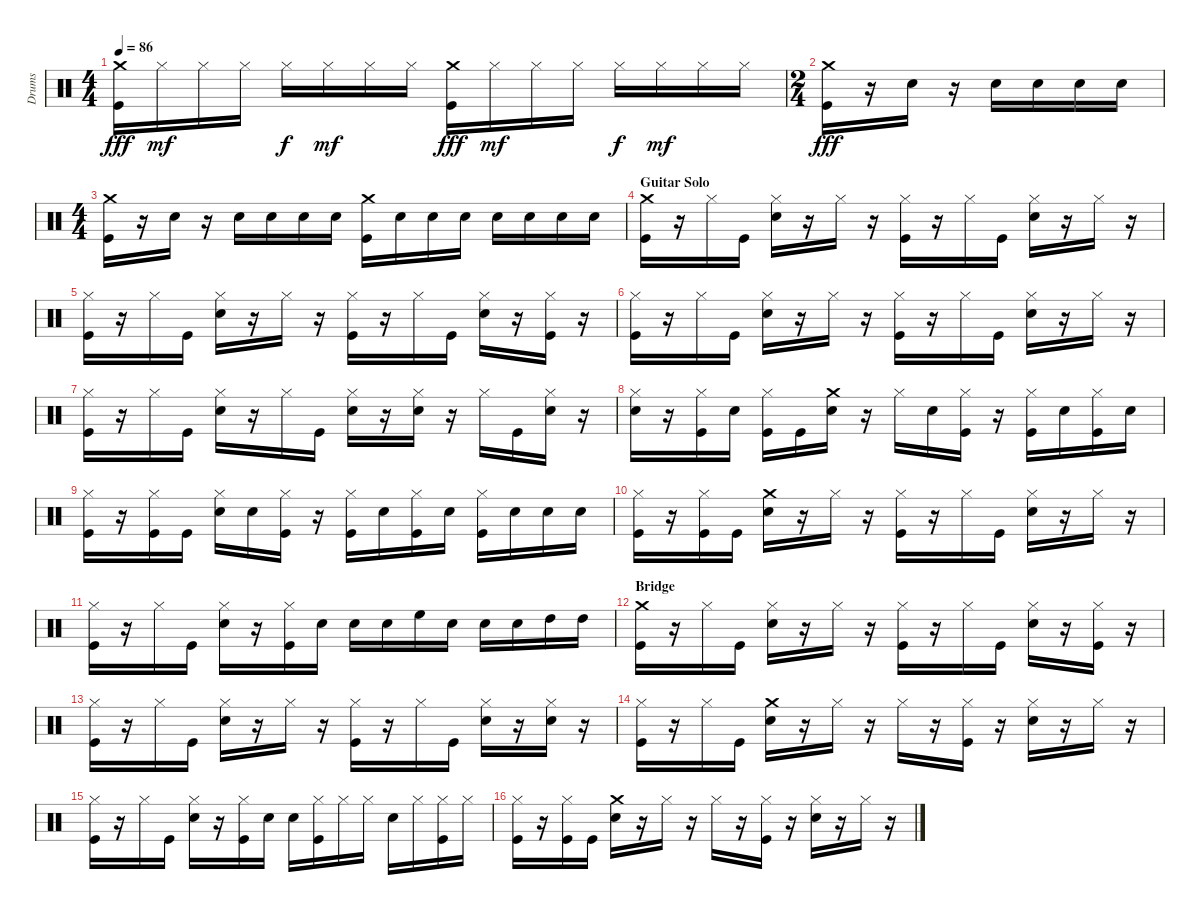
\track ("Drums" "Drums") {instrument percussion}
\staff {score}
\articulation defaults
\ts (4 4)
\tempo 86
\clef neutral
\ks c
("Kick (hit)" "Crash medium (hit)").16{dy fff} "Hi-Hat (closed)".16{dy mf} "Hi-Hat (closed)".16 "Hi-Hat (closed)".16 "Hi-Hat (closed)".16{dy f} "Hi-Hat (closed)".16{dy mf} "Hi-Hat (closed)".16 "Hi-Hat (closed)".16 ("Crash medium (hit)" "Kick (hit)").16{dy fff} "Hi-Hat (closed)".16{dy mf} "Hi-Hat (closed)".16 "Hi-Hat (closed)".16 "Hi-Hat (closed)".16{dy f} "Hi-Hat (closed)".16{dy mf} "Hi-Hat (closed)".16 "Hi-Hat (closed)".16 |
\ts (2 4)
("Crash medium (hit)" "Kick (hit)").16{dy fff} r.16 "Snare (hit) 2".16 r.16 "Snare (hit) 2".16 "Snare (hit) 2".16 "Snare (hit) 2".16 "Snare (hit) 2".16 |
\ts (4 4)
("Crash medium (hit)" "Kick (hit)").16 r.16 "Snare (hit) 2".16 r.16 "Snare (hit) 2".16 "Snare (hit) 2".16 "Snare (hit) 2".16 "Snare (hit) 2".16 ("Crash medium (hit)" "Kick (hit)").16 "Snare (hit) 2".16 "Snare (hit) 2".16 "Snare (hit) 2".16 "Snare (hit) 2".16 "Snare (hit) 2".16 "Snare (hit) 2".16 "Snare (hit) 2".16 |
\section ("" "Guitar Solo")
("Crash medium (hit)" "Kick (hit)").16 r.16 "Hi-Hat (closed)".16 "Kick (hit)".16 ("Snare (hit) 2" "Hi-Hat (closed)").16 r.16 "Hi-Hat (closed)".16 r.16 ("Hi-Hat (closed)" "Kick (hit)").16 r.16 "Hi-Hat (closed)".16 "Kick (hit)".16 ("Snare (hit) 2" "Hi-Hat (closed)").16 r.16 "Hi-Hat (closed)".16 r.16 |
("Hi-Hat (closed)" "Kick (hit)").16 r.16 "Hi-Hat (closed)".16 "Kick (hit)".16 ("Snare (hit) 2" "Hi-Hat (closed)").16 r.16 "Hi-Hat (closed)".16 r.16 ("Hi-Hat (closed)" "Kick (hit)").16 r.16 "Hi-Hat (closed)".16 "Kick (hit)".16 ("Snare (hit) 2" "Hi-Hat (closed)").16 r.16 ("Kick (hit)" "Hi-Hat (closed)").16 r.16 |
("Hi-Hat (closed)" "Kick (hit)").16 r.16 "Hi-Hat (closed)".16 "Kick (hit)".16 ("Snare (hit) 2" "Hi-Hat (closed)").16 r.16 "Hi-Hat (closed)".16 r.16 ("Hi-Hat (closed)" "Kick (hit)").16 r.16 "Hi-Hat (closed)".16 "Kick (hit)".16 ("Snare (hit) 2" "Hi-Hat (closed)").16 r.16 "Hi-Hat (closed)".16 r.16 |
("Hi-Hat (closed)" "Kick (hit)").16 r.16 "Hi-Hat (closed)".16 "Kick (hit)".16 ("Snare (hit) 2" "Hi-Hat (closed)").16 r.16 "Hi-Hat (closed)".16 "Kick (hit)".16 ("Hi-Hat (closed)" "Snare (hit) 2").16 r.16 ("Snare (hit) 2" "Hi-Hat (closed)").16 r.16 "Hi-Hat (closed)".16 "Kick (hit)".16 ("Hi-Hat (closed)" "Snare (hit) 2").16 r.16 |
("Hi-Hat (closed)" "Snare (hit) 2").16 r.16 ("Kick (hit)" "Hi-Hat (closed)").16 "Snare (hit) 2".16 ("Hi-Hat (closed)" "Kick (hit)").16 "Kick (hit)".16 ("Crash medium (hit)" "Snare (hit) 2").16 r.16 "Hi-Hat (closed)".16 "Snare (hit) 2".16 ("Hi-Hat (closed)" "Kick (hit)").16 r.16 ("Hi-Hat (closed)" "Kick (hit)").16 "Snare (hit) 2".16 ("Hi-Hat (closed)" "Kick (hit)").16 "Snare (hit) 2".16 |
("Hi-Hat (closed)" "Kick (hit)").16 r.16 ("Hi-Hat (closed)" "Kick (hit)").16 "Kick (hit)".16 ("Hi-Hat (closed)" "Snare (hit) 2").16 "Snare (hit) 2".16 ("Hi-Hat (closed)" "Kick (hit)").16 r.16 ("Hi-Hat (closed)" "Kick (hit)").16 "Snare (hit) 2".16 ("Kick (hit)" "Hi-Hat (closed)").16 "Snare (hit) 2".16 ("Hi-Hat (closed)" "Kick (hit)").16 "Snare (hit) 2".16 "Snare (hit) 2".16 "Snare (hit) 2".16 |
("Hi-Hat (closed)" "Kick (hit)").16 r.16 ("Kick (hit)" "Hi-Hat (closed)").16 "Kick (hit)".16 ("Crash medium (hit)" "Snare (hit) 2").16 r.16 "Hi-Hat (closed)".16 r.16 ("Hi-Hat (closed)" "Kick (hit)").16 r.16 "Hi-Hat (closed)".16 "Kick (hit)".16 ("Snare (hit) 2" "Hi-Hat (closed)").16 r.16 "Hi-Hat (closed)".16 r.16 |
("Hi-Hat (closed)" "Kick (hit)").16 r.16 "Hi-Hat (closed)".16 "Kick (hit)".16 ("Snare (hit) 2" "Hi-Hat (closed)").16 r.16 ("Kick (hit)" "Hi-Hat (closed)").16 "Snare (hit) 2".16 "Snare (hit) 2".16 "Snare (hit) 2".16 "High Floor Tom (hit)".16 "Snare (hit) 2".16 "Snare (hit) 2".16 "Snare (hit) 2".16 "High Tom (hit)".16 "High Tom (hit)".16 |
\section ("" "Bridge")
("Crash medium (hit)" "Kick (hit)").16 r.16 "Hi-Hat (closed)".16 "Kick (hit)".16 ("Snare (hit) 2" "Hi-Hat (closed)").16 r.16 "Hi-Hat (closed)".16 r.16 ("Kick (hit)" "Hi-Hat (closed)").16 r.16 "Hi-Hat (closed)".16 "Kick (hit)".16 ("Snare (hit) 2" "Hi-Hat (closed)").16 r.16 ("Kick (hit)" "Hi-Hat (closed)").16 r.16 |
("Hi-Hat (closed)" "Kick (hit)").16 r.16 "Hi-Hat (closed)".16 "Kick (hit)".16 ("Snare (hit) 2" "Hi-Hat (closed)").16 r.16 "Hi-Hat (closed)".16 r.16 ("Hi-Hat (closed)" "Kick (hit)").16 r.16 "Hi-Hat (closed)".16 "Kick (hit)".16 ("Snare (hit) 2" "Hi-Hat (closed)").16 r.16 ("Snare (hit) 2" "Hi-Hat (closed)").16 r.16 |
("Kick (hit)" "Hi-Hat (closed)").16 r.16 "Hi-Hat (closed)".16 "Kick (hit)".16 ("Crash medium (hit)" "Snare (hit) 2").16 r.16 "Hi-Hat (closed)".16 r.16 "Hi-Hat (closed)".16 r.16 ("Kick (hit)" "Hi-Hat (closed)").16 r.16 ("Snare (hit) 2" "Hi-Hat (closed)").16 r.16 "Hi-Hat (closed)".16 r.16 |
("Hi-Hat (closed)" "Kick (hit)").16 r.16 "Hi-Hat (closed)".16 "Kick (hit)".16 ("Snare (hit) 2" "Hi-Hat (closed)").16 r.16 ("Hi-Hat (closed)" "Kick (hit)").16 "Snare (hit) 2".16 "Snare (hit) 2".16 ("Hi-Hat (closed)" "Kick (hit)").16 "Hi-Hat (closed)".16 "Hi-Hat (closed)".16 "Snare (hit) 2".16 "Hi-Hat (closed)".16 ("Kick (hit)" "Hi-Hat (closed)").16 "Hi-Hat (closed)".16 |
("Hi-Hat (closed)" "Kick (hit)").16 r.16 ("Hi-Hat (closed)" "Kick (hit)").16 "Kick (hit)".16 ("Crash medium (hit)" "Snare (hit) 2").16 r.16 "Hi-Hat (closed)".16 r.16 "Hi-Hat (closed)".16 r.16 ("Kick (hit)" "Hi-Hat (closed)").16 r.16 ("Snare (hit) 2" "Hi-Hat (closed)").16 r.16 "Hi-Hat (closed)".16 r.16
